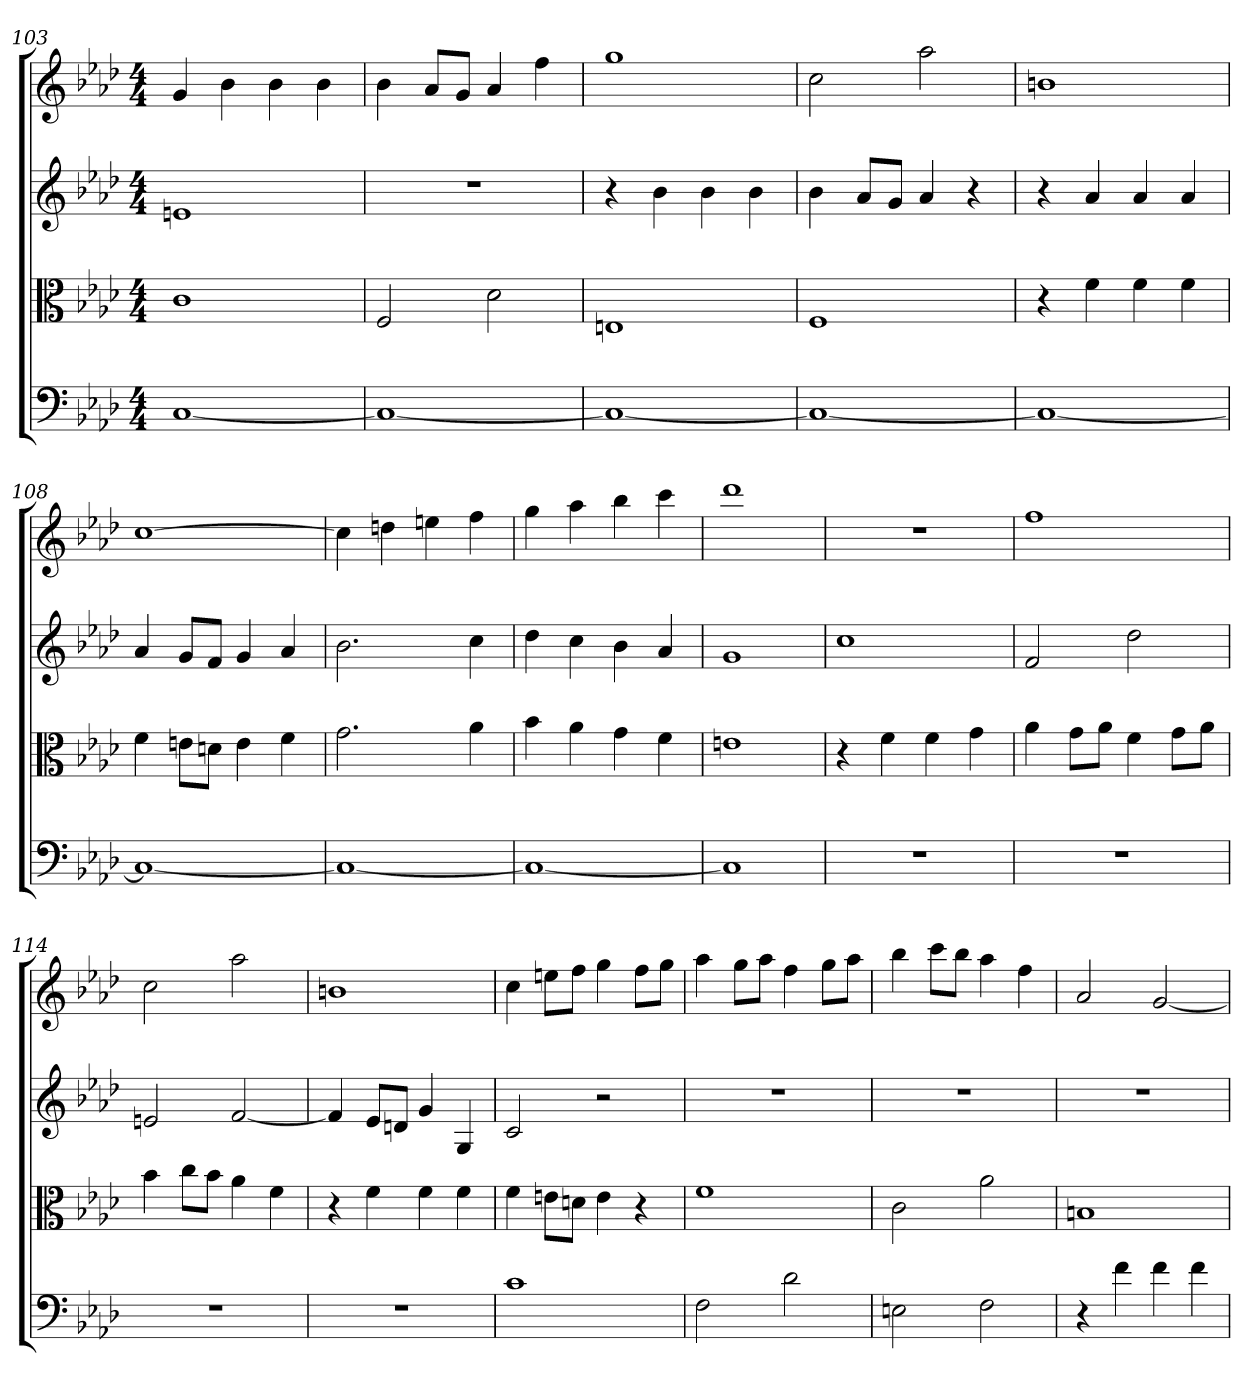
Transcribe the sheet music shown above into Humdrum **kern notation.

**kern	**kern	**kern	**kern
*part4	*part3	*part2	*part1
*staff4	*staff3	*staff2	*staff1
*clefF4	*clefC3	*clefG2	*clefG2
*k[b-e-a-d-]	*k[b-e-a-d-]	*k[b-e-a-d-]	*k[b-e-a-d-]
*f:	*f:	*f:	*f:
*M4/4	*M4/4	*M4/4	*M4/4
=103	=103	=103	=103
[1C	1c	1en	4g
.	.	.	4b-
.	.	.	4b-
.	.	.	4b-
=104	=104	=104	=104
1C_	2F	1r	4b-
.	.	.	8a-/L
.	.	.	8g/J
.	2d-	.	4a-
.	.	.	4ff
=105	=105	=105	=105
1C_	1En	4r	1gg
.	.	4b-	.
.	.	4b-	.
.	.	4b-	.
=106	=106	=106	=106
1C_	1F	4b-	2cc
.	.	8a-/L	.
.	.	8g/J	.
.	.	4a-	2aa-
.	.	4r	.
=107	=107	=107	=107
1C_	4r	4r	1bn
.	4f	4a-	.
.	4f	4a-	.
.	4f	4a-	.
=108	=108	=108	=108
1C_	4f	4a-	[1cc
.	8en\L	8g/L	.
.	8dn\J	8f/J	.
.	4e	4g	.
.	4f	4a-	.
=109	=109	=109	=109
1C_	2.g	2.b-	4cc]
.	.	.	4ddn
.	.	.	4een
.	4a-	4cc	4ff
=110	=110	=110	=110
1C_	4b-	4dd-	4gg
.	4a-	4cc	4aa-
.	4g	4b-	4bb-
.	4f	4a-	4ccc
=111	=111	=111	=111
1C]	1en	1g	1ddd-
=112	=112	=112	=112
1r	4r	1cc	1r
.	4f	.	.
.	4f	.	.
.	4g	.	.
=113	=113	=113	=113
1r	4a-	2f	1ff
.	8g\L	.	.
.	8a-\J	.	.
.	4f	2dd-	.
.	8g\L	.	.
.	8a-\J	.	.
=114	=114	=114	=114
1r	4b-	2en	2cc
.	8cc\L	.	.
.	8b-\J	.	.
.	4a-	[2f	2aa-
.	4f	.	.
=115	=115	=115	=115
1r	4r	4f]	1bn
.	4f	8e-/L	.
.	.	8dn/J	.
.	4f	4g	.
.	4f	4G	.
=116	=116	=116	=116
1c	4f	2c	4cc
.	8en\L	.	8een\L
.	8dn\J	.	8ff\J
.	4e	2r	4gg
.	4r	.	8ff\L
.	.	.	8gg\J
=117	=117	=117	=117
2F	1f	1r	4aa-
.	.	.	8gg\L
.	.	.	8aa-\J
2d-	.	.	4ff
.	.	.	8gg\L
.	.	.	8aa-\J
=118	=118	=118	=118
2En	2c	1r	4bb-
.	.	.	8ccc\L
.	.	.	8bb-\J
2F	2a-	.	4aa-
.	.	.	4ff
=119	=119	=119	=119
4r	1Bn	1r	2a-
4f	.	.	.
4f	.	.	[2g
4f	.	.	.
=	=	=	=
*-	*-	*-	*-
